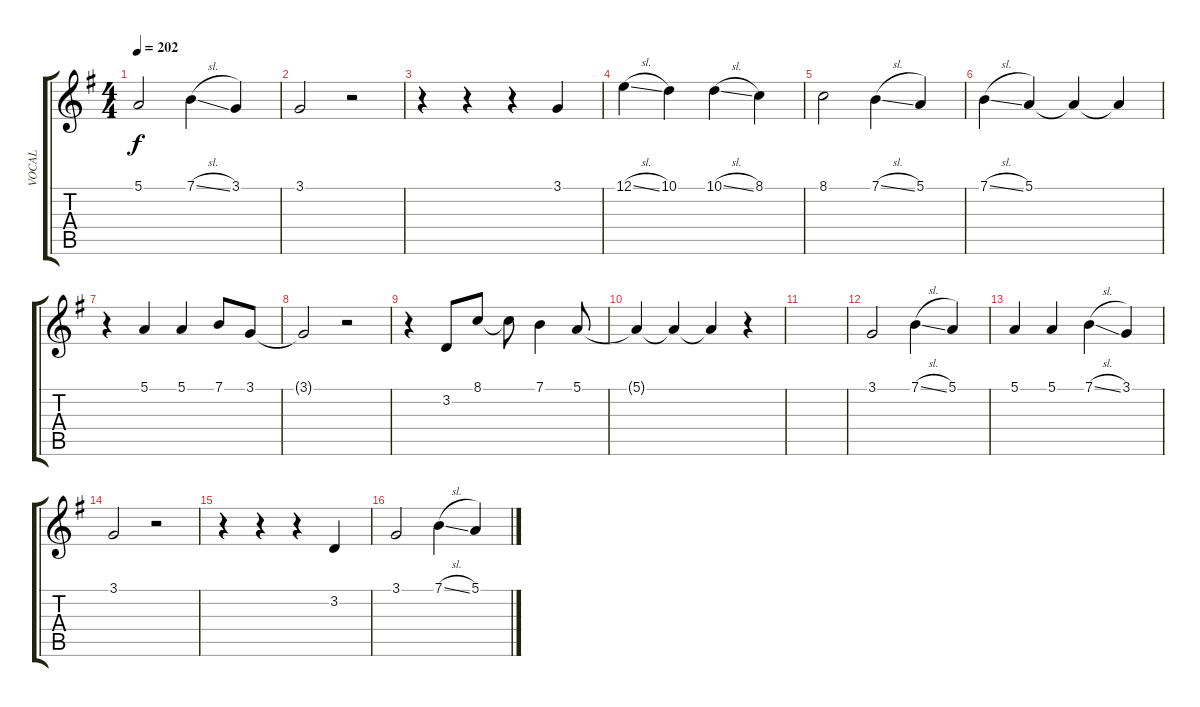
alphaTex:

\track ("VOCAL" "VOCAL") {instrument tangoaccordion}
\staff {score tabs}
\tuning (E4 B3 G3 D3 A2 E2) {hide}
\ts (4 4)
\tempo 202
\clef g2
\ks g
5.1.2{dy f} 7.1{sl}.4 3.1.4 |
3.1.2 r.2 |
r.4 r.4 r.4 3.1.4 |
12.1{sl}.4 10.1.4 10.1{sl}.4 8.1.4 |
8.1.2 7.1{sl}.4 5.1.4 |
7.1{sl}.4 5.1.4 5.1{t}.4 5.1{t}.4 |
r.4 5.1.4 5.1.4 7.1.8 3.1.8 |
3.1{t}.2 r.2 |
r.4 3.2.8 8.1.8 8.1{t}.8 7.1.4 5.1.8 |
5.1{t}.4 5.1{t}.4 5.1{t}.4 r.4 |
|
3.1.2 7.1{sl}.4 5.1.4 |
5.1.4 5.1.4 7.1{sl}.4 3.1.4 |
3.1.2 r.2 |
r.4 r.4 r.4 3.2.4 |
3.1.2 7.1{sl}.4 5.1.4
